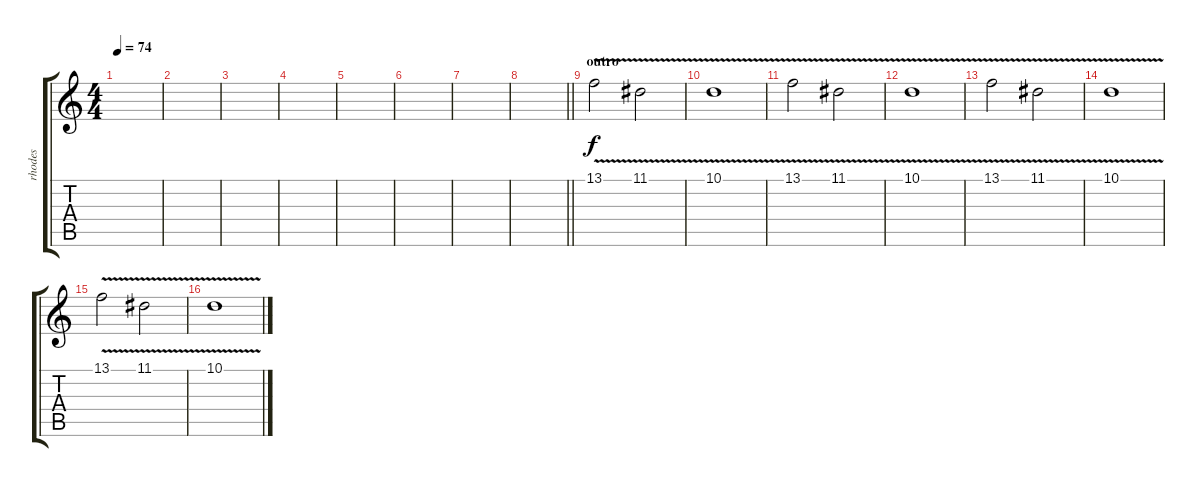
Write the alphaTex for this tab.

\track ("rhodes" "rhodes") {instrument electricpiano1}
\staff {score tabs}
\tuning (E4 B3 G3 D3 A2 E2) {hide}
\ts (4 4)
\tempo 74
\clef g2
\ks c
|
|
|
|
|
|
|
\barLineRight lightlight
|
\section ("" "outro")
13.1{v}.2 11.1{v}.2 |
10.1{v}.1 |
13.1{v}.2 11.1{v}.2 |
10.1{v}.1 |
13.1{v}.2 11.1{v}.2 |
10.1{v}.1 |
13.1{v}.2 11.1{v}.2 |
10.1{v}.1
